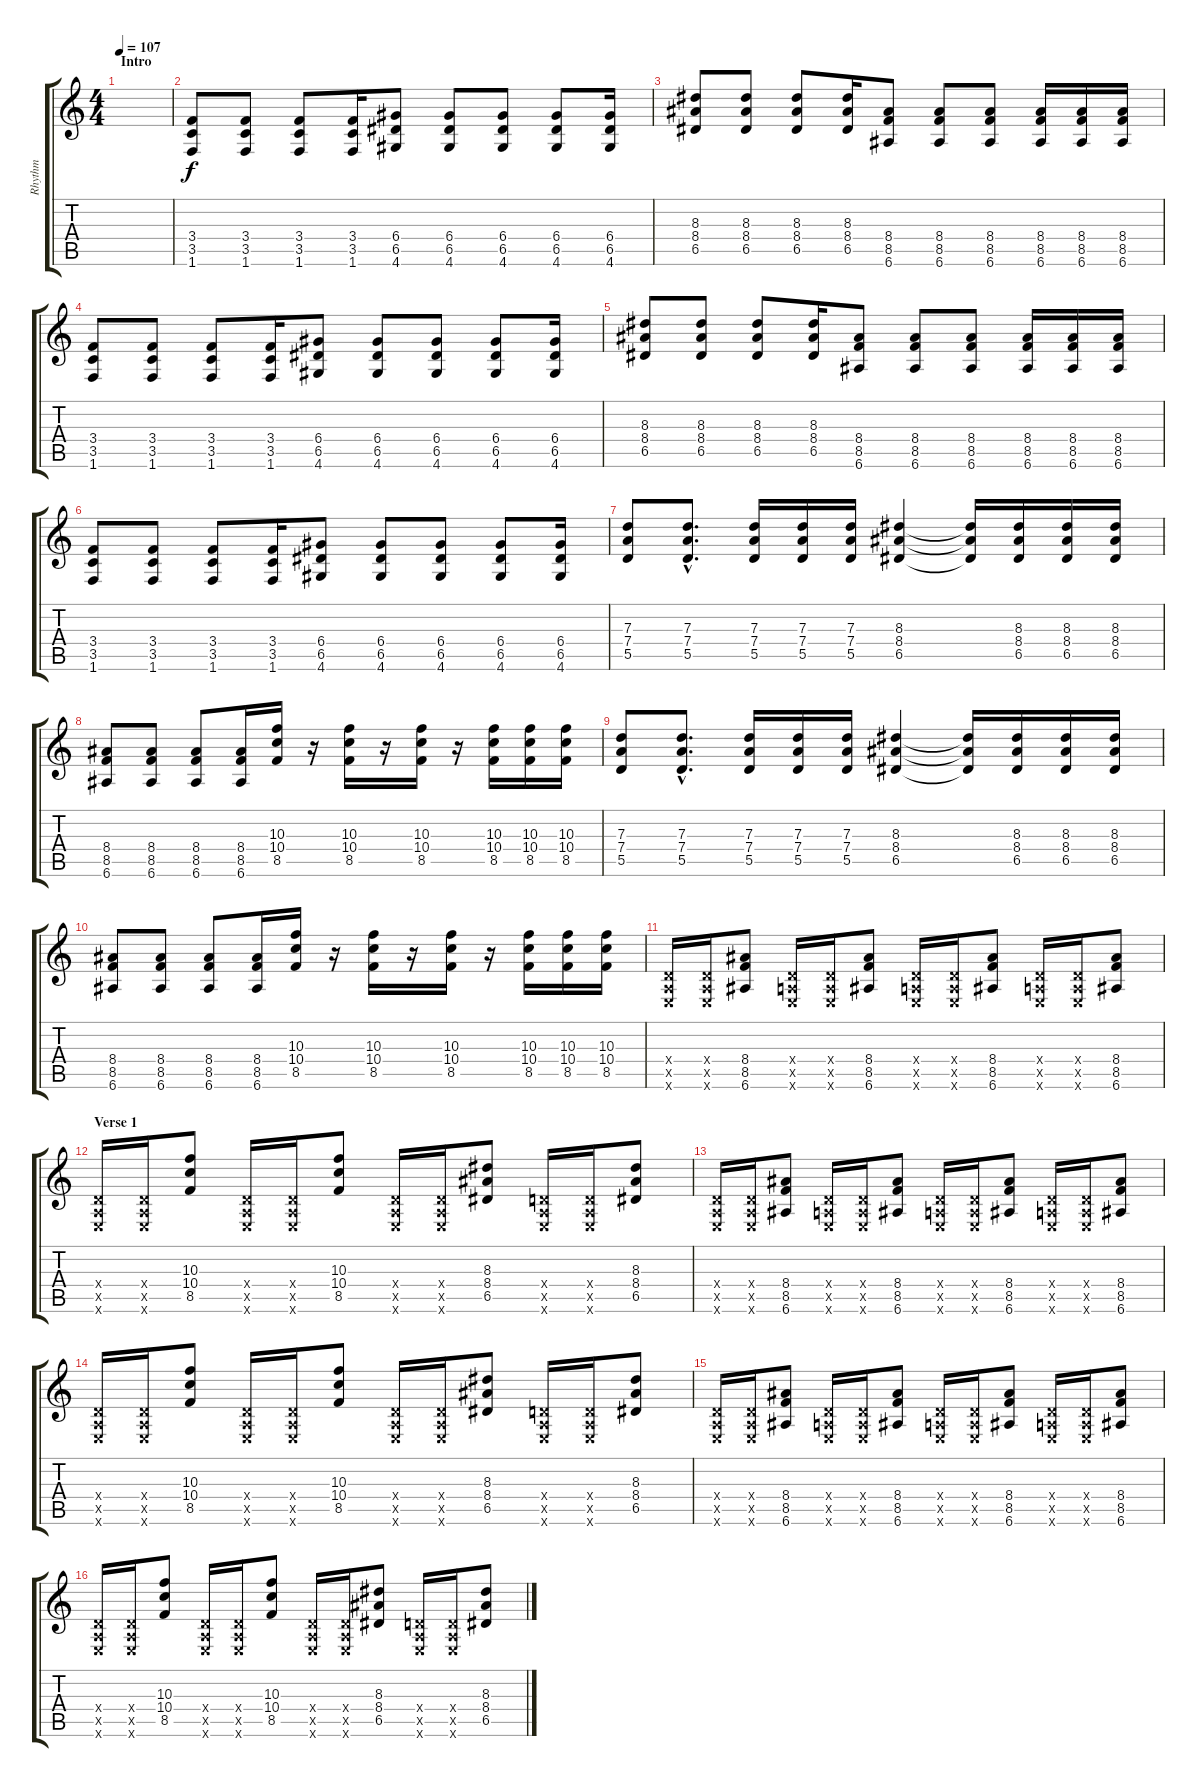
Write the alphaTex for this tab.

\track ("Rhythm" "Rhythm") {instrument distortionguitar}
\staff {score tabs}
\tuning (E4 B3 G3 D3 A2 E2) {hide}
\ts (4 4)
\section ("" "Intro")
\tempo 107
\clef g2
\ks c
|
(3.4 3.5 1.6).8 (3.4 3.5 1.6).8 (3.4 3.5 1.6).8 (3.4 3.5 1.6).16 (6.4 6.5 4.6).8 (6.4 6.5 4.6).8 (6.4 6.5 4.6).8 (6.4 6.5 4.6).8 (6.4 6.5 4.6).16 |
(8.3 8.4 6.5).8 (8.3 8.4 6.5).8 (8.3 8.4 6.5).8 (8.3 8.4 6.5).16 (8.4 8.5 6.6).8 (8.4 8.5 6.6).8 (8.4 8.5 6.6).8 (8.4 8.5 6.6).16 (8.4 8.5 6.6).16 (8.4 8.5 6.6).16 |
(3.4 3.5 1.6).8 (3.4 3.5 1.6).8 (3.4 3.5 1.6).8 (3.4 3.5 1.6).16 (6.4 6.5 4.6).8 (6.4 6.5 4.6).8 (6.4 6.5 4.6).8 (6.4 6.5 4.6).8 (6.4 6.5 4.6).16 |
(8.3 8.4 6.5).8 (8.3 8.4 6.5).8 (8.3 8.4 6.5).8 (8.3 8.4 6.5).16 (8.4 8.5 6.6).8 (8.4 8.5 6.6).8 (8.4 8.5 6.6).8 (8.4 8.5 6.6).16 (8.4 8.5 6.6).16 (8.4 8.5 6.6).16 |
(3.4 3.5 1.6).8 (3.4 3.5 1.6).8 (3.4 3.5 1.6).8 (3.4 3.5 1.6).16 (6.4 6.5 4.6).8 (6.4 6.5 4.6).8 (6.4 6.5 4.6).8 (6.4 6.5 4.6).8 (6.4 6.5 4.6).16 |
(7.3 7.4 5.5).8 (7.3{hac} 7.4{hac} 5.5{hac}).8{d} (7.3 7.4 5.5).16 (7.3 7.4 5.5).16 (7.3 7.4 5.5).16 (8.3 8.4 6.5).4 (8.3{t} 8.4{t} 6.5{t}).16 (8.3 8.4 6.5).16 (8.3 8.4 6.5).16 (8.3 8.4 6.5).16 |
(8.4 8.5 6.6).8 (8.4 8.5 6.6).8 (8.4 8.5 6.6).8 (8.4 8.5 6.6).16 (10.3 10.4 8.5).16 r.16 (10.3 10.4 8.5).16 r.16 (10.3 10.4 8.5).16 r.16 (10.3 10.4 8.5).16 (10.3 10.4 8.5).16 (10.3 10.4 8.5).16 |
(7.3 7.4 5.5).8 (7.3{hac} 7.4{hac} 5.5{hac}).8{d} (7.3 7.4 5.5).16 (7.3 7.4 5.5).16 (7.3 7.4 5.5).16 (8.3 8.4 6.5).4 (8.3{t} 8.4{t} 6.5{t}).16 (8.3 8.4 6.5).16 (8.3 8.4 6.5).16 (8.3 8.4 6.5).16 |
(8.4 8.5 6.6).8 (8.4 8.5 6.6).8 (8.4 8.5 6.6).8 (8.4 8.5 6.6).16 (10.3 10.4 8.5).16 r.16 (10.3 10.4 8.5).16 r.16 (10.3 10.4 8.5).16 r.16 (10.3 10.4 8.5).16 (10.3 10.4 8.5).16 (10.3 10.4 8.5).16 |
(0.4{x} 0.5{x} 0.6{x}).16 (0.4{x} 0.5{x} 0.6{x}).16 (8.4 8.5 6.6).8 (0.4{x} 0.5{x} 0.6{x}).16 (0.4{x} 0.5{x} 0.6{x}).16 (8.4 8.5 6.6).8 (0.4{x} 0.5{x} 0.6{x}).16 (0.4{x} 0.5{x} 0.6{x}).16 (8.4 8.5 6.6).8 (0.4{x} 0.5{x} 0.6{x}).16 (0.4{x} 0.5{x} 0.6{x}).16 (8.4 8.5 6.6).8 |
\section ("" "Verse 1")
(0.4{x} 0.5{x} 0.6{x}).16 (0.4{x} 0.5{x} 0.6{x}).16 (10.3 10.4 8.5).8 (0.4{x} 0.5{x} 0.6{x}).16 (0.4{x} 0.5{x} 0.6{x}).16 (10.3 10.4 8.5).8 (0.4{x} 0.5{x} 0.6{x}).16 (0.4{x} 0.5{x} 0.6{x}).16 (8.3 8.4 6.5).8 (0.4{x} 0.5{x} 0.6{x}).16 (0.4{x} 0.5{x} 0.6{x}).16 (8.3 8.4 6.5).8 |
(0.4{x} 0.5{x} 0.6{x}).16 (0.4{x} 0.5{x} 0.6{x}).16 (8.4 8.5 6.6).8 (0.4{x} 0.5{x} 0.6{x}).16 (0.4{x} 0.5{x} 0.6{x}).16 (8.4 8.5 6.6).8 (0.4{x} 0.5{x} 0.6{x}).16 (0.4{x} 0.5{x} 0.6{x}).16 (8.4 8.5 6.6).8 (0.4{x} 0.5{x} 0.6{x}).16 (0.4{x} 0.5{x} 0.6{x}).16 (8.4 8.5 6.6).8 |
(0.4{x} 0.5{x} 0.6{x}).16 (0.4{x} 0.5{x} 0.6{x}).16 (10.3 10.4 8.5).8 (0.4{x} 0.5{x} 0.6{x}).16 (0.4{x} 0.5{x} 0.6{x}).16 (10.3 10.4 8.5).8 (0.4{x} 0.5{x} 0.6{x}).16 (0.4{x} 0.5{x} 0.6{x}).16 (8.3 8.4 6.5).8 (0.4{x} 0.5{x} 0.6{x}).16 (0.4{x} 0.5{x} 0.6{x}).16 (8.3 8.4 6.5).8 |
(0.4{x} 0.5{x} 0.6{x}).16 (0.4{x} 0.5{x} 0.6{x}).16 (8.4 8.5 6.6).8 (0.4{x} 0.5{x} 0.6{x}).16 (0.4{x} 0.5{x} 0.6{x}).16 (8.4 8.5 6.6).8 (0.4{x} 0.5{x} 0.6{x}).16 (0.4{x} 0.5{x} 0.6{x}).16 (8.4 8.5 6.6).8 (0.4{x} 0.5{x} 0.6{x}).16 (0.4{x} 0.5{x} 0.6{x}).16 (8.4 8.5 6.6).8 |
(0.4{x} 0.5{x} 0.6{x}).16 (0.4{x} 0.5{x} 0.6{x}).16 (10.3 10.4 8.5).8 (0.4{x} 0.5{x} 0.6{x}).16 (0.4{x} 0.5{x} 0.6{x}).16 (10.3 10.4 8.5).8 (0.4{x} 0.5{x} 0.6{x}).16 (0.4{x} 0.5{x} 0.6{x}).16 (8.3 8.4 6.5).8 (0.4{x} 0.5{x} 0.6{x}).16 (0.4{x} 0.5{x} 0.6{x}).16 (8.3 8.4 6.5).8
